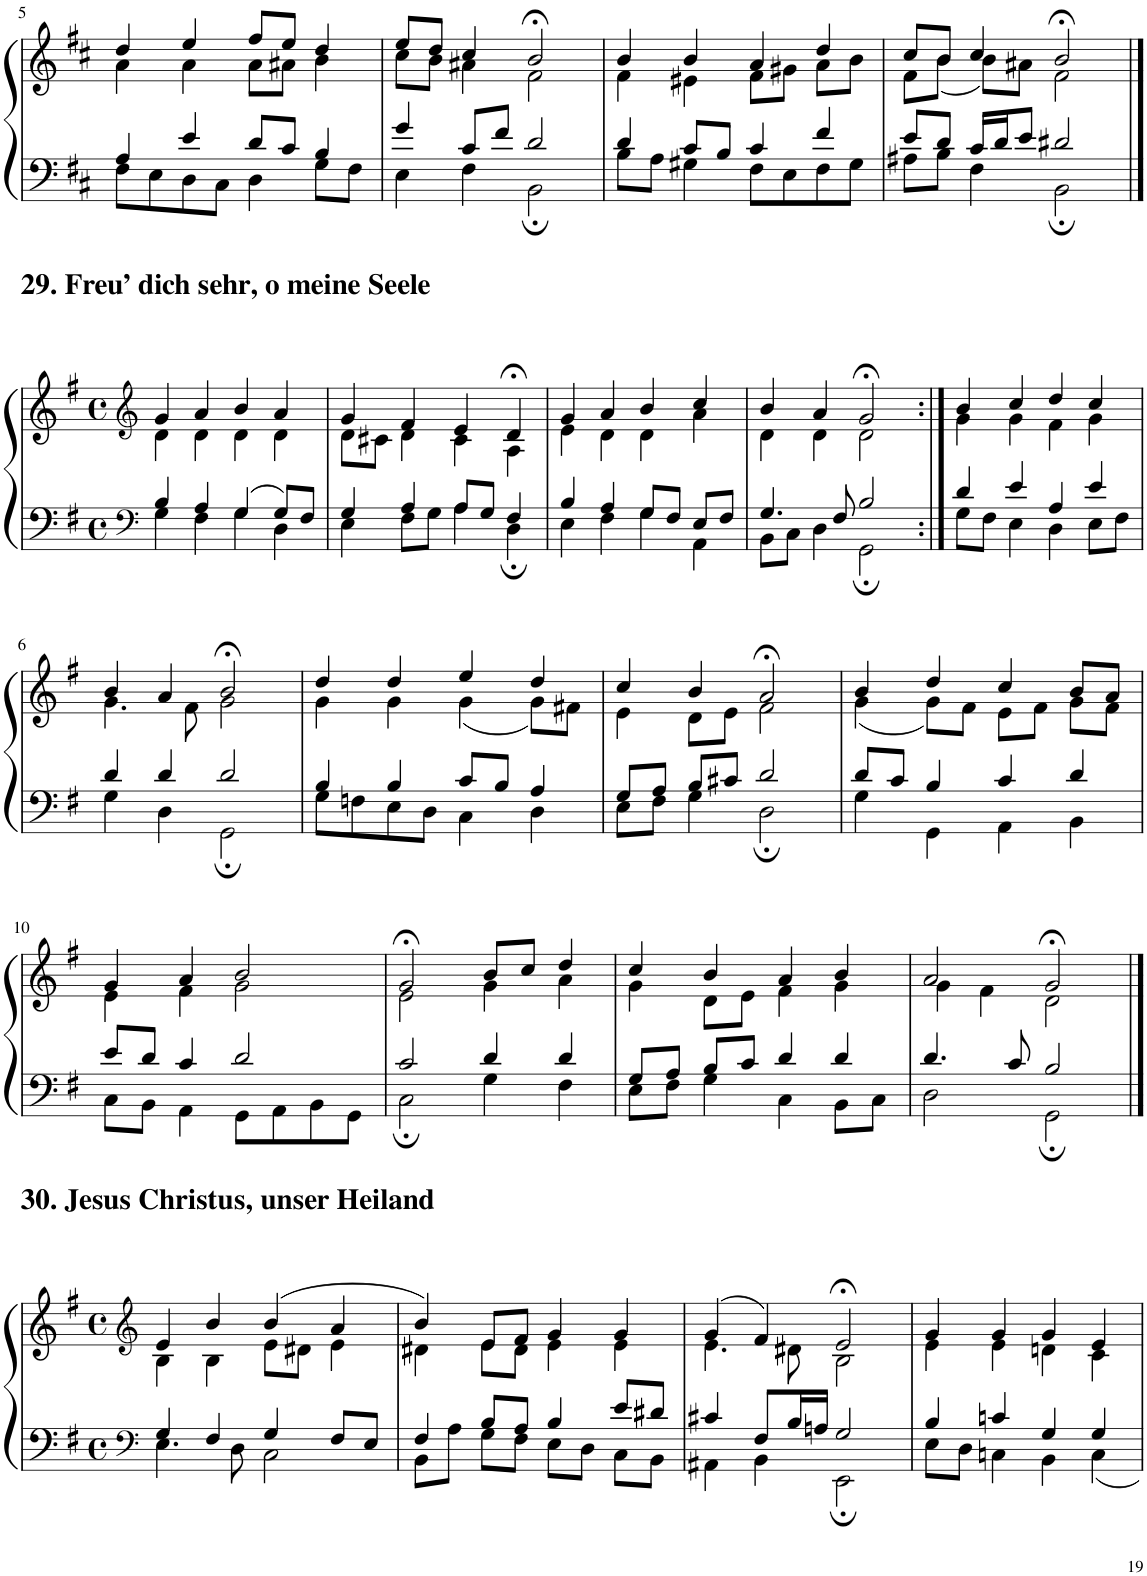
**kern	**kern
*part1	*part1
*staff2	*staff1
*I"Piano	*
*I'Pno	*
!!LO:PB:g=z
*clefF4	*clefG2
*k[f#c#]	*k[f#c#]
*M4/4	*M4/4
*met(c)	*met(c)
=5	=5
*^	*^
4A/	8F#\L	4dd/	4a\
.	8E\	.	.
4e/	8D\	4ee/	4a\
.	8C#\J	.	.
8d/L	4D\	8ff#/L	8a\L
8c#/J	.	8ee/J	8a#X\J
4B/	8G\L	4dd/	4b\
.	8F#\J	.	.
=6	=6	=6	=6
4g/	4E\	8ee/L	8cc#\L
.	.	8dd/J	8b\J
8c#/L	4F#\	4cc#/	4a#X\
8f#/J	.	.	.
2d/	2BB;\	2b;</	2f#\
=7	=7	=7	=7
4d/	8B\L	4b/	4f#\
.	8A\J	.	.
8c#/L	4G#X\	4b/	4e#X\
8B/J	.	.	.
4c#/	8F#\L	4a/	8f#\L
.	8E\	.	8g#X\J
4f#/	8F#\	4dd/	8a\L
.	8G#\J	.	8b\J
=8	=8	=8	=8
8e/L	8A#X\L	8cc#/L	8f#\L
8d/J	8B\J	8b/J	(8b\J
16c#/LL	4F#\	4cc#/	8b\L)
16d/J	.	.	.
8e/J	.	.	8a#X\J
2d#X/	2BB;\	2b;</	2f#\
!!LO:LB:g=z	!!
==1	==1	==1	==1
*clefF4	*	*clefG2	*
*k[f#]	*	*k[f#]	*
*M4/4	*	*M4/4	*
*met(c)	*	*met(c)	*
4B/	4G\	4g/	4d\
4A/	4F#\	4a/	4d\
4G/	4G\	4b/	4d\
8G/L	4D\	4a/	4d\
8F#/J	.	.	.
=2	=2	=2	=2
4G/	4E\	4g/	8d\L
.	.	.	8c#X\J
4A/	8F#\L	4f#/	4d\
.	8G\J	.	.
8A/L	4A\	4e/	4c#\
8G/J	.	.	.
4F#/	4D;\	4d;</	4A\
=3	=3	=3	=3
4B/	4E\	4g/	4e\
4A/	4F#\	4a/	4d\
8G/L	4G\	4b/	4d\
8F#/J	.	.	.
8E/L	4AA\	4cc/	4a\
8F#/J	.	.	.
=4	=4	=4	=4
4.G/	8BB\L	4b/	4d\
.	8C\J	.	.
.	4D\	4a/	4d\
8F#/	.	.	.
2B/	2GG;\	2g;</	2d\
=5:|!	=5:|!	=5:|!	=5:|!
4d/	8G\L	4b/	4g\
.	8F#\J	.	.
4e/	4E\	4cc/	4g\
4A/	4D\	4dd/	4f#\
4e/	8E\L	4cc/	4g\
.	8F#\J	.	.
!!LO:LB:g=z	!!
=6	=6	=6	=6
4d/	4G\	4b/	4.g\
4d/	4D\	4a/	.
.	.	.	8f#\
2d/	2GG;\	2b;</	2g\
=7	=7	=7	=7
4B/	8G\L	4dd/	4g\
.	8Fn\	.	.
4B/	8E\	4dd/	4g\
.	8D\J	.	.
8c/L	4C\	4ee/	(4g\
8B/J	.	.	.
4A/	4D\	4dd/	8g\L)
.	.	.	8f#X\J
=8	=8	=8	=8
8G/L	8E\L	4cc/	4e\
8A/J	8F#\J	.	.
8B/L	4G\	4b/	8d\L
8c#X/J	.	.	8e\J
2d/	2D;\	2a;</	2f#\
=9	=9	=9	=9
8d/L	4G\	4b/	(4g\
8c/J	.	.	.
4B/	4GG\	4dd/	8g\L)
.	.	.	8f#\J
4c/	4AA\	4cc/	8e\L
.	.	.	8f#\J
4d/	4BB\	8b/L	8g\L
.	.	8a/J	8f#\J
!!LO:LB:g=z	!!
=10	=10	=10	=10
8e/L	8C\L	4g/	4e\
8d/J	8BB\J	.	.
4c/	4AA\	4a/	4f#\
2d/	8GG\L	2b/	2g\
.	8AA\	.	.
.	8BB\	.	.
.	8GG\J	.	.
=11	=11	=11	=11
2c/	2C;\	2g;</	2e\
4d/	4G\	8b/L	4g\
.	.	8cc/J	.
4d/	4F#\	4dd/	4a\
=12	=12	=12	=12
8G/L	8E\L	4cc/	4g\
8A/J	8F#\J	.	.
8B/L	4G\	4b/	8d\L
8c/J	.	.	8e\J
4d/	4C\	4a/	4f#\
4d/	8BB\L	4b/	4g\
.	8C\J	.	.
=13	=13	=13	=13
4.d/	2D\	2a/	4g\
.	.	.	4f#\
8c/	.	.	.
2B/	2GG;\	2g;</	2d\
!!LO:LB:g=z	!!
==1	==1	==1	==1
*clefF4	*	*clefG2	*
*k[f#]	*	*k[f#]	*
*M4/4	*	*M4/4	*
*met(c)	*	*met(c)	*
4G/	4.E\	4e/	4B\
4F#/	.	4b/	4B\
.	8D\	.	.
4G/	2C\	(4b/	8e\L
.	.	.	8d#X\J
8F#/L	.	4a/	4e\
8E/J	.	.	.
=2	=2	=2	=2
4F#/	8BB\L	4b/)	4d#X\
.	8A\J	.	.
8B/L	8G\L	8e/L	8e\L
8A/J	8F#\J	8f#/J	8d#\J
4B/	8E\L	4g/	4e\
.	8D\J	.	.
8e/L	8C\L	4g/	4e\
8d#X/J	8BB\J	.	.
=3	=3	=3	=3
4c#X/	4AA#X\	(4g/	4.e\
8F#/L	4BB\	4f#/)	.
16B/L	.	.	8d#X\
16An/JJ	.	.	.
2G/	2EE;\	2e;</	2B\
=4	=4	=4	=4
4B/	8E\L	4g/	4e\
.	8D\J	.	.
4cn/	4Cn\	4g/	4e\
4G/	4BB\	4g/	4dn\
4G/	4C\	4e/	4c\
*v	*v	*	*
*	*v	*v
=	=
*-	*-
